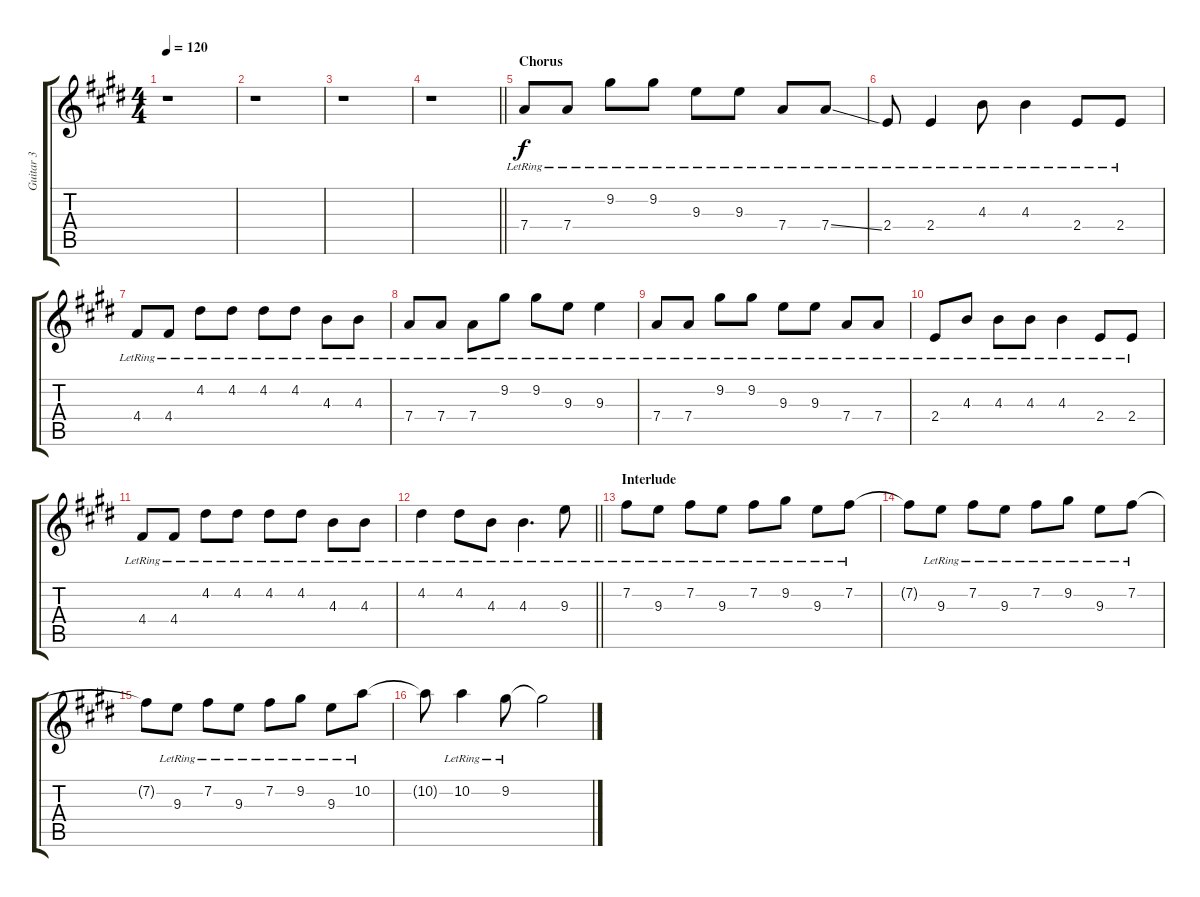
\track ("Guitar 3" "Guitar 3") {instrument electricguitarjazz}
\staff {score tabs}
\tuning (E4 B3 G3 D3 A2 E2) {hide}
\ts (4 4)
\tempo 120
\clef g2
\ks e
r.1{dy f} |
r.1 |
r.1 |
\barLineRight lightlight
r.1 |
\section ("" "Chorus")
7.4{lr}.8 7.4{lr}.8 9.2{lr}.8 9.2{lr}.8 9.3{lr}.8 9.3{lr}.8 7.4{lr}.8 7.4{ss lr}.8 |
2.4{lr}.8 2.4{lr}.4 4.3{lr}.8 4.3{lr}.4 2.4{lr}.8 2.4{lr}.8 |
4.4{lr}.8 4.4{lr}.8 4.2{lr}.8 4.2{lr}.8 4.2{lr}.8 4.2{lr}.8 4.3{lr}.8 4.3{lr}.8 |
7.4{lr}.8 7.4{lr}.8 7.4{lr}.8 9.2{lr}.8 9.2{lr}.8 9.3{lr}.8 9.3{lr}.4 |
7.4{lr}.8 7.4{lr}.8 9.2{lr}.8 9.2{lr}.8 9.3{lr}.8 9.3{lr}.8 7.4{lr}.8 7.4{lr}.8 |
2.4{lr}.8 4.3{lr}.8 4.3{lr}.8 4.3{lr}.8 4.3{lr}.4 2.4{lr}.8 2.4{lr}.8 |
4.4{lr}.8 4.4{lr}.8 4.2{lr}.8 4.2{lr}.8 4.2{lr}.8 4.2{lr}.8 4.3{lr}.8 4.3{lr}.8 |
\barLineRight lightlight
4.2{lr}.4 4.2{lr}.8 4.3{lr}.8 4.3{lr}.4{d} 9.3{lr}.8{balance 8} |
\section ("" "Interlude")
7.2{lr}.8 9.3{lr}.8 7.2{lr}.8 9.3{lr}.8 7.2{lr}.8 9.2{lr}.8 9.3{lr}.8 7.2{lr}.8 |
7.2{t}.8 9.3{lr}.8 7.2{lr}.8 9.3{lr}.8 7.2{lr}.8 9.2{lr}.8 9.3{lr}.8 7.2{lr}.8 |
7.2{t}.8 9.3{lr}.8 7.2{lr}.8 9.3{lr}.8 7.2{lr}.8 9.2{lr}.8 9.3{lr}.8 10.2{lr}.8 |
10.2{t}.8 10.2{lr}.4 9.2{lr}.8 9.2{t}.2
